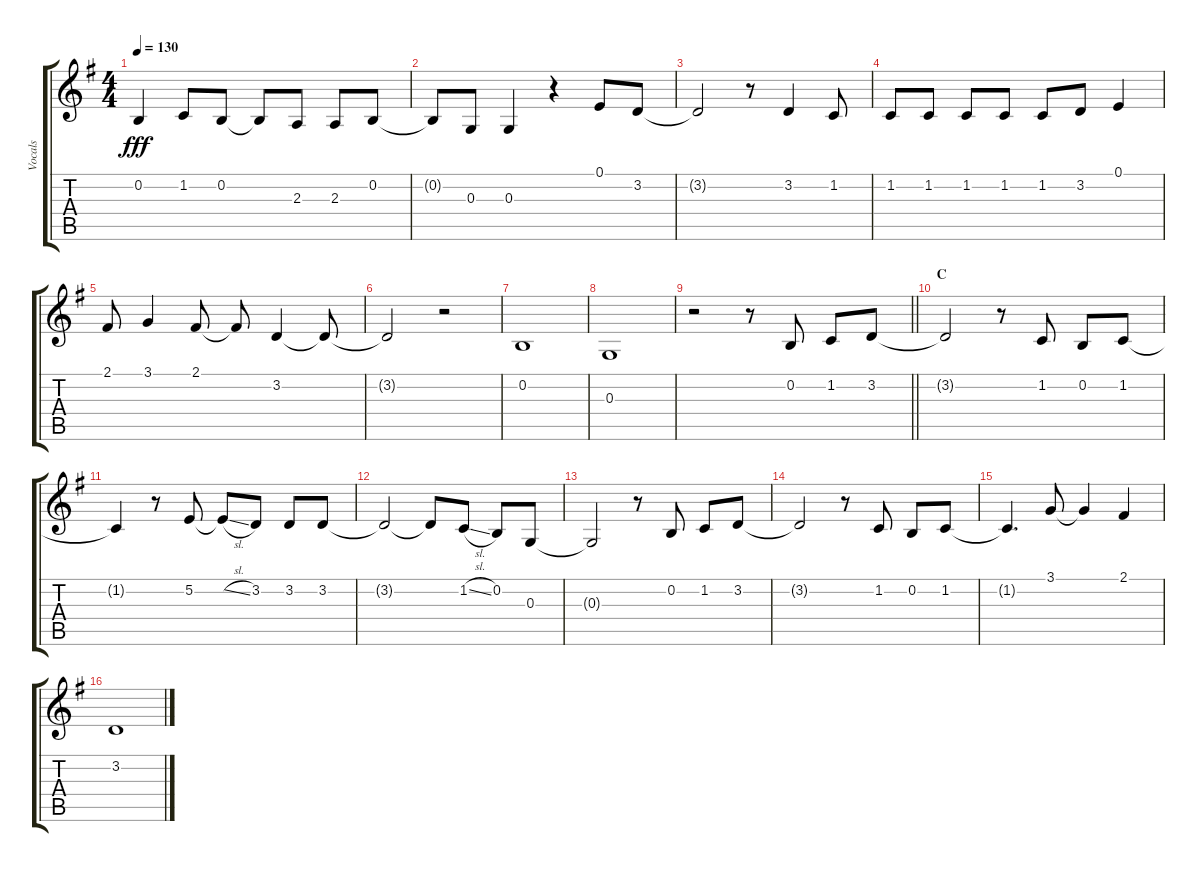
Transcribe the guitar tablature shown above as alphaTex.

\track ("Vocals" "Vocals") {instrument voiceoohs}
\staff {score tabs}
\tuning (E4 B3 G3 D3 A2 E2) {hide}
\ts (4 4)
\tempo 130
\clef g2
\ks g
0.2{t}.4{dy fff} 1.2.8 0.2.8 0.2{t}.8 2.3.8 2.3.8 0.2.8 |
0.2{t}.8 0.3.8 0.3.4 r.4 0.1.8 3.2.8 |
3.2{t}.2 r.8 3.2.4 1.2.8 |
1.2.8 1.2.8 1.2.8 1.2.8 1.2.8 3.2.8 0.1.4 |
2.1.8 3.1.4 2.1.8 2.1{t}.8 3.2.4 3.2{t}.8 |
3.2{t}.2 r.2 |
0.2.1 |
0.3.1 |
\barLineRight lightlight
r.2 r.8 0.2.8 1.2.8 3.2.8 |
\section ("" "C")
3.2{t}.2 r.8 1.2.8 0.2.8 1.2.8 |
1.2{t}.4 r.8 5.2.8 5.2{sl t}.8 3.2.8 3.2.8 3.2.8 |
3.2{t}.2 3.2{t}.8 1.2{sl}.8 0.2.8 0.3.8 |
0.3{t}.2 r.8 0.2.8 1.2.8 3.2.8 |
3.2{t}.2 r.8 1.2.8 0.2.8 1.2.8 |
1.2{t}.4{d} 3.1.8 3.1{t}.4 2.1.4 |
3.2.1
